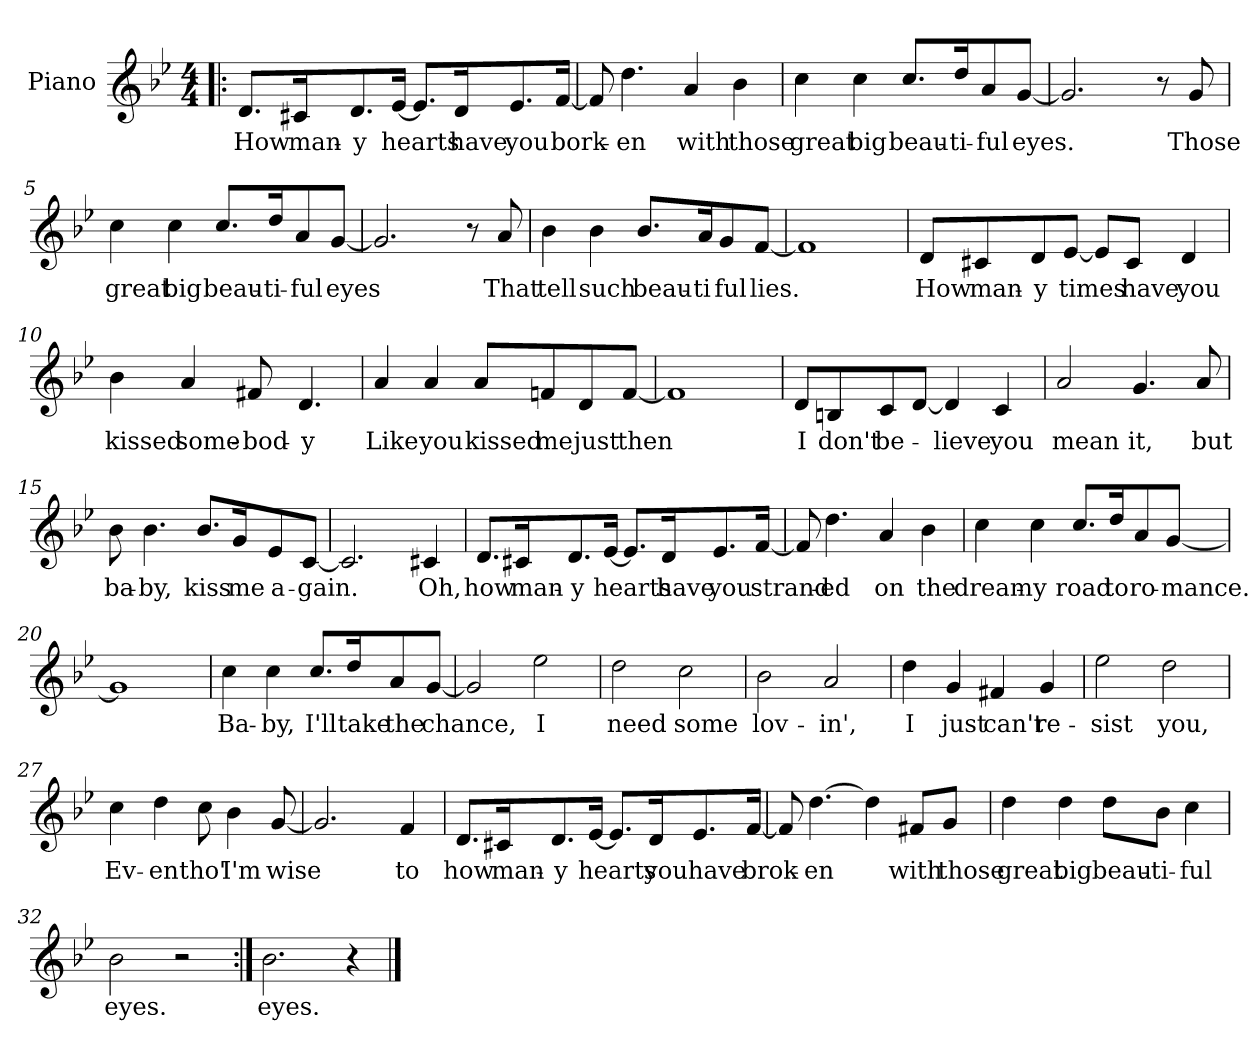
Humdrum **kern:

**kern	**text
*part1	*part1
*staff1	*staff1
*I"Piano	*
*I'Pno.	*
*clefG2	*
*k[b-e-]	*
*B-:	*
*M4/4	*
=1!|:	=1!|:
8.d/L	How
16c#X/K	man-
8.d/	-y
[16e-/Jk	-hearts
8.e-/L]	.
16d/K	have
8.e-/	you
[16f/Jk	bork-
=2	=2
8f/]	.
4.dd\	-en
4a/	with
4b-\	those
=3	=3
4cc\	great
4cc\	big
8.cc/L	beau-
16dd/K	-ti-
8a/	-ful
[8g/J	eyes.
!!LO:LB:g=z
=4	=4
2.g/]	.
8r	.
8g/	Those
=5	=5
4cc\	great
4cc\	big
8.cc/L	beau-
16dd/K	-ti-
8a/	-ful
[8g/J	eyes
=6	=6
2.g/]	.
8r	.
8a/	That
=7	=7
4b-\	tell
4b-\	such
8.b-/L	beau-
16a/K	-ti
8g/	ful
[8f/J	lies.
!!LO:LB:g=z
=8	=8
1f]	.
=9	=9
8d/L	How
8c#X/	man-
8d/	-y
[8e-/J	times
8e-/L]	.
8c#/J	have
4d/	you
=10	=10
4b-\	kissed
4a/	some-
8f#X/	-bod-
4.d/	-y
=11	=11
4a/	Like
4a/	you
8a/L	kissed
8fn/	me
8d/	just
[8f/J	then
=12	=12
1f]	.
!!LO:LB:g=z
=13	=13
8d/L	I
8Bn/	don't
8c/	be-
[8d/J	.
4d/]	-lieve
4c/	you
=14	=14
2a/	mean
4.g/	it,
8a/	but
=15	=15
8b-\	ba-
4.b-\	-by,
8.b-/L	kiss
16g/K	me
8e-/	a-
[8c/J	-gain.
=16	=16
2.c/]	.
4c#X/	Oh,
!!LO:LB:g=z
=17	=17
8.d/L	how
16c#X/K	man-
8.d/	-y
[16e-/Jk	hearts
8.e-/L]	.
16d/K	have
8.e-/	you
[16f/Jk	strand-
=18	=18
8f/]	.
4.dd\	-ed
4a/	on
4b-\	the
=19	=19
4cc\	dream-
4cc\	-y
8.cc/L	road
16dd/K	to
8a/	ro-
[8g/J	-mance.
=20	=20
1g]	.
!!LO:LB:g=z
=21	=21
4cc\	Ba-
4cc\	-by,
8.cc/L	I'll
16dd/K	take
8a/	the
[8g/J	chance,
=22	=22
2g/]	.
2ee-\	I
=23	=23
2dd\	need
2cc\	some
=24	=24
2b-\	lov-
2a/	-in',
=25	=25
4dd\	I
4g/	just
4f#X/	can't
4g/	re-
=26	=26
2ee-\	-sist
2dd\	you,
!!LO:LB:g=z
=27	=27
4cc\	Ev-
4dd\	-en
8cc\	tho'
4b-\	I'm
[8g/	wise
=28	=28
2.g/]	.
4f/	to
=29	=29
8.d/L	how
16c#X/K	man-
8.d/	-y
[16e-/Jk	hearts
8.e-/L]	.
16d/K	you
8.e-/	have
[16f/Jk	brok-
!!LO:LB:g=z
=30	=30
8f/]	.
[4.dd\	-en
4dd\]	.
8f#X/L	with
8g/J	those
=31	=31
4dd\	great
4dd\	big
8dd\L	beau-
8b-\J	-ti-
4cc\	-ful
=32	=32
2b-\	eyes.
2r	.
=33:|!	=33:|!
2.b-\	eyes.
4r	.
==	==
*-	*-
